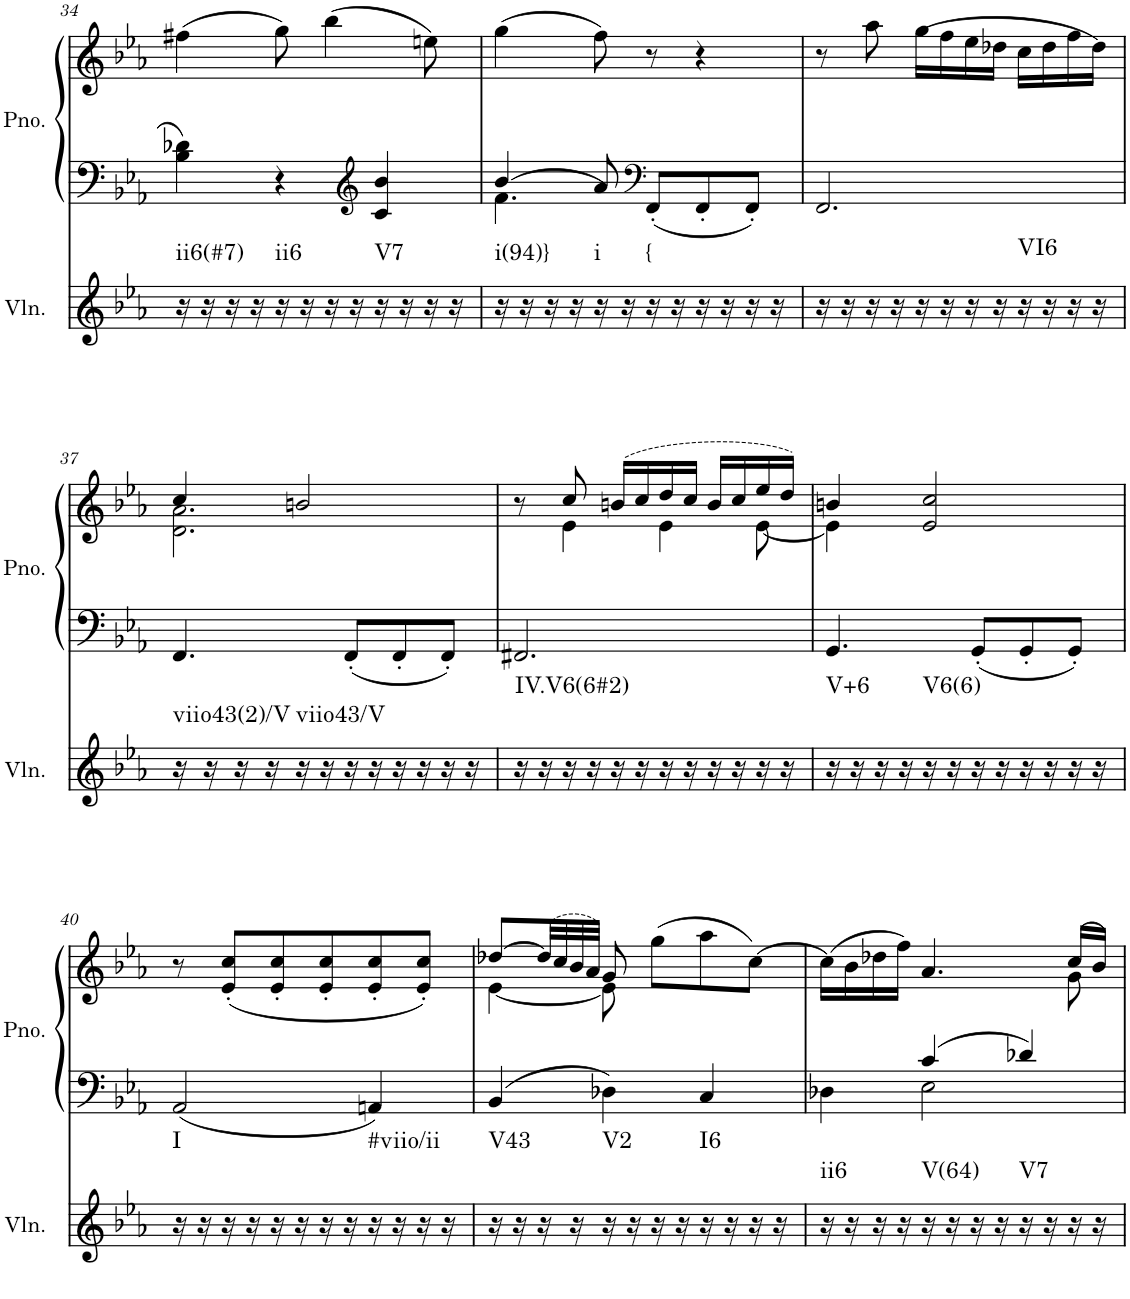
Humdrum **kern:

**kern	**harte	**kern	**kern
*part2	*part2	*part1	*part1
*staff3	*	*staff2	*staff1
*I"Violin	*	*I"Piano, Piano right	*
*I'Vln.	*	*I'Pno.	*
!!LO:PB:g=z
*clefG2	*	*clefF4	*clefG2
*k[b-e-a-]	*	*k[b-e-a-]	*k[b-e-a-]
*M3/4	*	*M3/4	*M3/4
=34	=34	=34	=34
!	!LO:H:kt=ii6(#7)	!	!
16r	N	4B-\ 4d-X\	(4ff#X\
16r	.	.	.
16r	.	.	.
16r	.	.	.
!	!LO:H:kt=ii6	!	!
16r	N	4r	8gg\)
16r	.	.	.
16r	.	.	(4bb-\
16r	.	.	.
*	*	*clefG2	*
!	!LO:H:kt=V7	!	!
16r	N	4c/ 4b-/	.
16r	.	.	.
16r	.	.	8een\)
16r	.	.	.
=35	=35	=35	=35
*	*	*^	*
!	!LO:H:kt=i(94)}	!	!	!
16r	N	4b-/	4.f\	(4gg\
16r	.	.	.	.
16r	.	.	.	.
16r	.	.	.	.
!	!LO:H:kt=i	!	!	!
16r	N	8a-/	.	8ff\)
16r	.	.	.	.
*	*	*clefF4	*	*
!	!LO:H:kt={	!	!	!
16r	N	8FF'</L	4.ryy	8r
16r	.	.	.	.
16r	.	8FF'</	.	4r
16r	.	.	.	.
16r	.	8FF'</J	.	.
16r	.	.	.	.
*	*	*v	*v	*
=36	=36	=36	=36
16r	.	2.FF/	8r
16r	.	.	.
16r	.	.	8aa-\
16r	.	.	.
16r	.	.	(16gg\LL
16r	.	.	16ff\
16r	.	.	16ee-\
16r	.	.	16dd-X\JJ
!	!LO:H:kt=VI6	!	!
16r	N	.	16cc\LL
16r	.	.	16dd-\
16r	.	.	16ff\
16r	.	.	16dd-\JJ)
!!LO:LB:g=z
=37	=37	=37	=37
*	*	*	*^
!	!LO:H:kt=viio43(2)/V	!	!	!
16r	N	4.FF/	4cc/	2.d\ 2.a-\
16r	.	.	.	.
16r	.	.	.	.
16r	.	.	.	.
!	!LO:H:kt=viio43/V	!	!	!
16r	N	.	2bn/	.
16r	.	.	.	.
16r	.	8FF'/L	.	.
16r	.	.	.	.
16r	.	8FF'/	.	.
16r	.	.	.	.
16r	.	8FF'/J	.	.
16r	.	.	.	.
=38	=38	=38	=38	=38
!	!LO:H:kt=IV.V6(6#2)	!	!	!
16r	N	2.FF#X/	8r	8ryy
16r	.	.	.	.
16r	.	.	8cc/	4e-\
16r	.	.	.	.
16r	.	.	(16bn/LL	.
16r	.	.	16cc/	.
16r	.	.	16dd/	4e-\
16r	.	.	16cc/JJ	.
16r	.	.	16b/LL	.
16r	.	.	16cc/	.
16r	.	.	16ee-/	[8e-\
16r	.	.	16dd/JJ)	.
=39	=39	=39	=39	=39
!	!LO:H:kt=V+6	!	!	!
16r	N	4.GG/	4bn/	4e-\]
16r	.	.	.	.
16r	.	.	.	.
16r	.	.	.	.
!	!LO:H:kt=V6(6)	!	!	!
16r	N	.	2e-/ 2cc/	2ryy
16r	.	.	.	.
16r	.	8GG'/L	.	.
16r	.	.	.	.
16r	.	8GG'/	.	.
16r	.	.	.	.
16r	.	8GG'/J	.	.
16r	.	.	.	.
*	*	*	*v	*v
!!LO:LB:g=z
=40	=40	=40	=40
!	!LO:H:kt=I	!	!
16r	N	2AA-/	8r
16r	.	.	.
16r	.	.	(8e-/' 8cc/'L
16r	.	.	.
16r	.	.	8e-/' 8cc/'
16r	.	.	.
16r	.	.	8e-/' 8cc/'
16r	.	.	.
!	!LO:H:kt=#viio/ii	!	!
16r	N	4AAn/	8e-/' 8cc/'
16r	.	.	.
16r	.	.	8e-/' 8cc/'J)
16r	.	.	.
=41	=41	=41	=41
*	*	*	*^
!	!LO:H:kt=V43	!	!	!
16r	N	4BB-/	[8dd-X/L	[4e-\
16r	.	.	.	.
16r	.	.	(32dd-/LL]	.
.	.	.	32cc/	.
16r	.	.	32b-/	.
.	.	.	32a-/JJJ)	.
!	!LO:H:kt=V2	!	!	!
16r	N	4D-X\	8g/	8e-\]
16r	.	.	.	.
16r	.	.	(>8gg\L	4.ryy
16r	.	.	.	.
!	!LO:H:kt=I6	!	!	!
16r	N	4C/	8aa-\	.
16r	.	.	.	.
16r	.	.	[>8cc\J)	.
16r	.	.	.	.
=42	=42	=42	=42	=42
*	*	*^	*	*
!	!LO:H:kt=ii6	!	!	!	!
16r	N	4D-X\	4ryy	(>16cc\LL]	8ryy
16r	.	.	.	16b-\	.
*	*	*	*	*v	*v
16r	.	.	.	16dd-X\
16r	.	.	.	16ff\JJ)
!	!LO:H:kt=V(64)	!	!	!
16r	N	4c/	2E-\	4.a-/
16r	.	.	.	.
16r	.	.	.	.
16r	.	.	.	.
!	!LO:H:kt=V7	!	!	!
16r	N	4d-X/	.	.
16r	.	.	.	.
*	*	*	*	*^
16r	.	.	.	(16cc/LL	8g\
16r	.	.	.	16b-/JJ)	.
*	*	*v	*v	*	*
*	*	*	*v	*v
=	=	=	=
*-	*-	*-	*-
